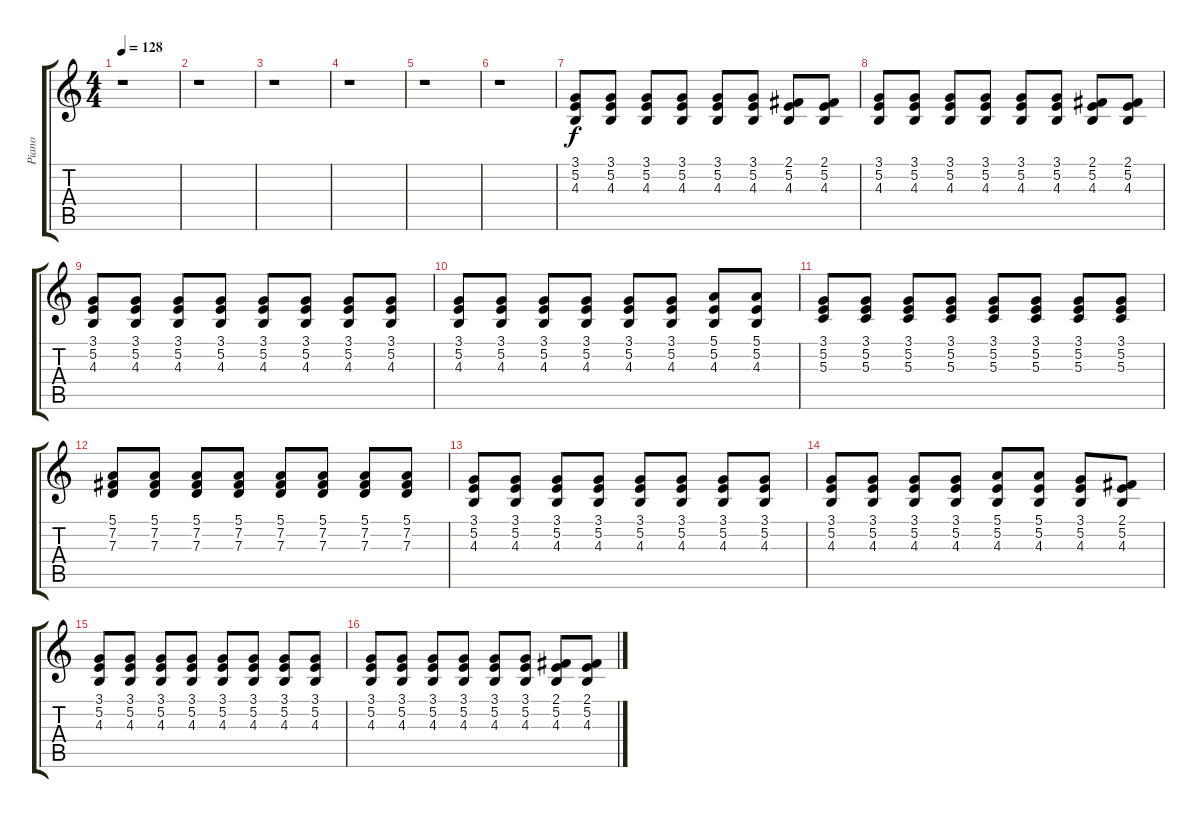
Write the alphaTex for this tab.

\track ("Piano" "Piano") {instrument electricgrandpiano}
\staff {score tabs}
\tuning (E4 B3 G3 D3 A2 E2) {hide}
\ts (4 4)
\tempo 128
\clef g2
\ks c
r.1{dy f} |
r.1 |
r.1 |
r.1 |
r.1 |
r.1 |
(3.1 5.2 4.3).8 (3.1 5.2 4.3).8 (3.1 5.2 4.3).8 (3.1 5.2 4.3).8 (3.1 5.2 4.3).8 (3.1 5.2 4.3).8 (2.1 5.2 4.3).8 (2.1 5.2 4.3).8 |
(3.1 5.2 4.3).8 (3.1 5.2 4.3).8 (3.1 5.2 4.3).8 (3.1 5.2 4.3).8 (3.1 5.2 4.3).8 (3.1 5.2 4.3).8 (2.1 5.2 4.3).8 (2.1 5.2 4.3).8 |
(3.1 5.2 4.3).8 (3.1 5.2 4.3).8 (3.1 5.2 4.3).8 (3.1 5.2 4.3).8 (3.1 5.2 4.3).8 (3.1 5.2 4.3).8 (3.1 5.2 4.3).8 (3.1 5.2 4.3).8 |
(3.1 5.2 4.3).8 (3.1 5.2 4.3).8 (3.1 5.2 4.3).8 (3.1 5.2 4.3).8 (3.1 5.2 4.3).8 (3.1 5.2 4.3).8 (5.1 5.2 4.3).8 (5.1 5.2 4.3).8 |
(3.1 5.2 5.3).8 (3.1 5.2 5.3).8 (3.1 5.2 5.3).8 (3.1 5.2 5.3).8 (3.1 5.2 5.3).8 (3.1 5.2 5.3).8 (3.1 5.2 5.3).8 (3.1 5.2 5.3).8 |
(5.1 7.2 7.3).8 (5.1 7.2 7.3).8 (5.1 7.2 7.3).8 (5.1 7.2 7.3).8 (5.1 7.2 7.3).8 (5.1 7.2 7.3).8 (5.1 7.2 7.3).8 (5.1 7.2 7.3).8 |
(3.1 5.2 4.3).8 (3.1 5.2 4.3).8 (3.1 5.2 4.3).8 (3.1 5.2 4.3).8 (3.1 5.2 4.3).8 (3.1 5.2 4.3).8 (3.1 5.2 4.3).8 (3.1 5.2 4.3).8 |
(3.1 5.2 4.3).8 (3.1 5.2 4.3).8 (3.1 5.2 4.3).8 (3.1 5.2 4.3).8 (5.1 5.2 4.3).8 (5.1 5.2 4.3).8 (3.1 5.2 4.3).8 (2.1 5.2 4.3).8 |
(3.1 5.2 4.3).8 (3.1 5.2 4.3).8 (3.1 5.2 4.3).8 (3.1 5.2 4.3).8 (3.1 5.2 4.3).8 (3.1 5.2 4.3).8 (3.1 5.2 4.3).8 (3.1 5.2 4.3).8 |
(3.1 5.2 4.3).8 (3.1 5.2 4.3).8 (3.1 5.2 4.3).8 (3.1 5.2 4.3).8 (3.1 5.2 4.3).8 (3.1 5.2 4.3).8 (2.1 5.2 4.3).8 (2.1 5.2 4.3).8
